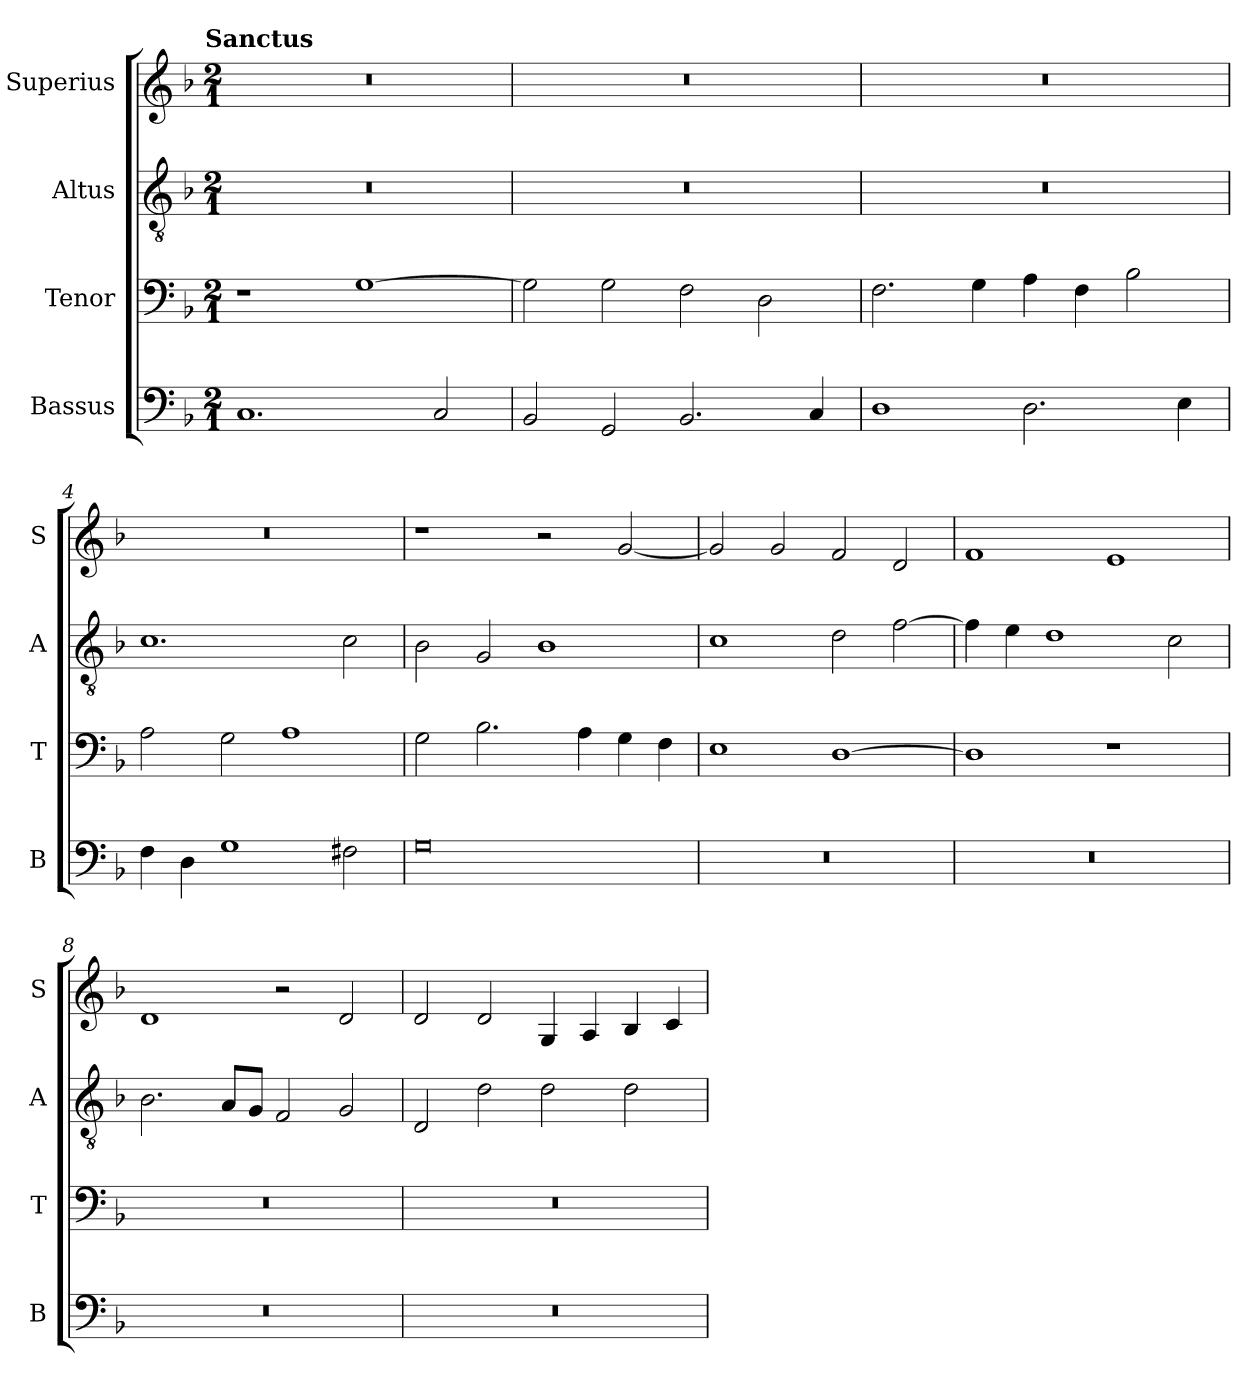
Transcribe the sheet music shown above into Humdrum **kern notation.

**kern	**kern	**kern	**kern
*part4	*part3	*part2	*part1
*staff4	*staff3	*staff2	*staff1
*I"Bassus	*I"Tenor	*I"Altus	*I"Superius
*I'B	*I'T	*I'A	*I'S
*clefF4	*clefF4	*clefGv2	*clefG2
*k[b-]	*k[b-]	*k[b-]	*k[b-]
*F:	*F:	*F:	*F:
!!LO:TX:omd:t=Sanctus
*M2/1	*M2/1	*M2/1	*M2/1
=1	=1	=1	=1
1.C	1r	0r	0r
.	[1G	.	.
2C	.	.	.
=2	=2	=2	=2
2BB-	2G]	0r	0r
2GG	2G	.	.
2.BB-	2F	.	.
.	2D	.	.
4C	.	.	.
=3	=3	=3	=3
1D	2.F	0r	0r
.	4G	.	.
2.D	4A	.	.
.	4F	.	.
.	2B-	.	.
4E	.	.	.
=4	=4	=4	=4
4F	2A	1.c	0r
4D	.	.	.
1G	2G	.	.
.	1A	.	.
2F#X	.	2c	.
=5	=5	=5	=5
0G	2G	2B-	1r
.	2.B-	2G	.
.	.	1B-	2r
.	4A	.	.
.	4G	.	[2g
.	4F	.	.
=6	=6	=6	=6
0r	1E	1c	2g]
.	.	.	2g
.	[1D	2d	2f
.	.	[2f	2d
=7	=7	=7	=7
0r	1D]	4f]	1f
.	.	4e	.
.	.	1d	.
.	1r	.	1e
.	.	2c	.
=8	=8	=8	=8
0r	0r	2.B-	1d
.	.	8AL	.
.	.	8GJ	.
.	.	2F	2r
.	.	2G	2d
=9	=9	=9	=9
0r	0r	2D	2d
.	.	2d	2d
.	.	2d	4G
.	.	.	4A
.	.	2d	4B-
.	.	.	4c
=	=	=	=
*-	*-	*-	*-
